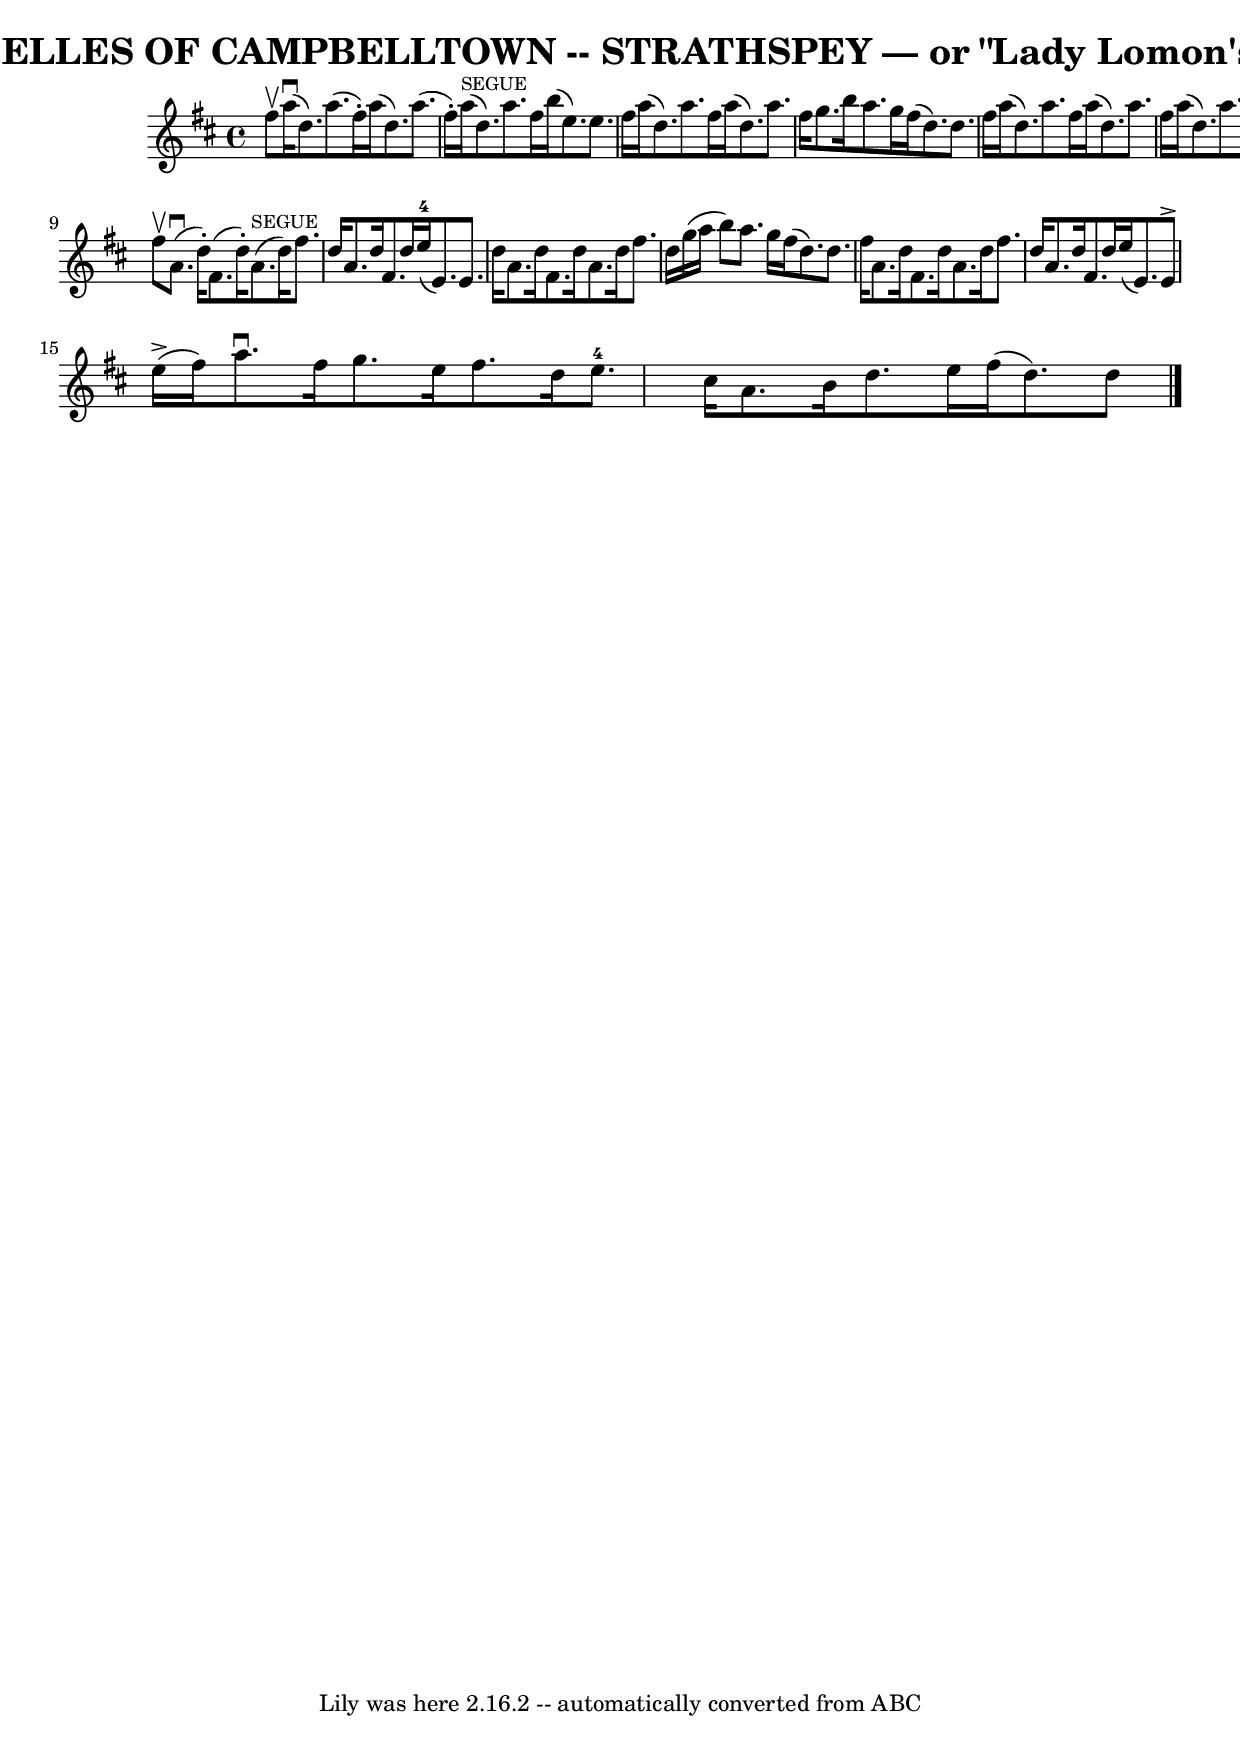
\version "2.16.2"
\include "Mammoth.ily"
\header {
  %% book = "Ryan's Mammoth Collection of Fiddle Tunes"
  crossRefNumber = "1"
  footnotes = ""
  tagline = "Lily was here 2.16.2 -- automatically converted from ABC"
  title = "BELLES OF CAMPBELLTOWN -- STRATHSPEY — or \"Lady Lomon's\""

}
voicedefault =  {


  \override Staff.TimeSignature #'style = #'C
  \time 4/4 % %slurgraces 1
  
  \key d \major
  fis''8^\upbow   |
  a''16 (^\downbow d''8.)   
  a''8. (fis''16-.) a''16 (d''8.) a''8. (fis''16-.)    |
  a''16^\segue(d''8.) a''8. fis''16 b''16 (e''8.) e''8. fis''16    |
  a''16 (d''8.) a''8. fis''16    
  a''16 (d''8.) a''8. fis''16    |
  g''8. b''16 a''8.    
  g''16 fis''16 (d''8.) d''8. fis''16    |
  a''16 (
  d''8.) a''8. fis''16 a''16 (d''8.) a''8. fis''16     |
  a''16 (d''8.) a''8. fis''16 b''16 (e''8.)   
  e''8. fis''16    |
  a''16 (d''8.) a''8. fis''16    
  a''16 (d''8.) a''8. fis''16    |
  g''8. b''16 a''8.    
  g''16 fis''16 (d''8.) d''8    \bar "|." fis''8^\upbow    |
  a'8. (^\downbow d''16-.) fis'8. (d''16-.) a'8.^\segue(d''16) fis''8. d''16    |
  a'8. d''16 fis'8.  
  d''16 e''16-4(e'8.) e'8. d''16    |
  a'8.    
  d''16 fis'8. d''16 a'8. d''16 fis''8. d''16    |
  
  g''16 (a''16 b''8) a''8. g''16 fis''16 (d''8.) d''8.   
  fis''16    |
  a'8. d''16 fis'8. d''16 a'8. d''16    
  fis''8. d''16    |
  a'8. d''16 fis'8. d''16 e''16 (
  e'8.) e'8^\accent e''16 (^\accent fis''16)   |
  a''8.^\downbow fis''16 g''8. e''16 fis''8. d''16 e''8.-4   
  cis''16    |
  a'8. b'16 d''8. e''16 fis''16 (d''8.)   
  d''8    \bar "|."   

}

\score{
  <<

    \context Staff="default"
    {
      \voicedefault 
      
    }

  >>
  \layout {
    
  }
  \midi {
  }

}
